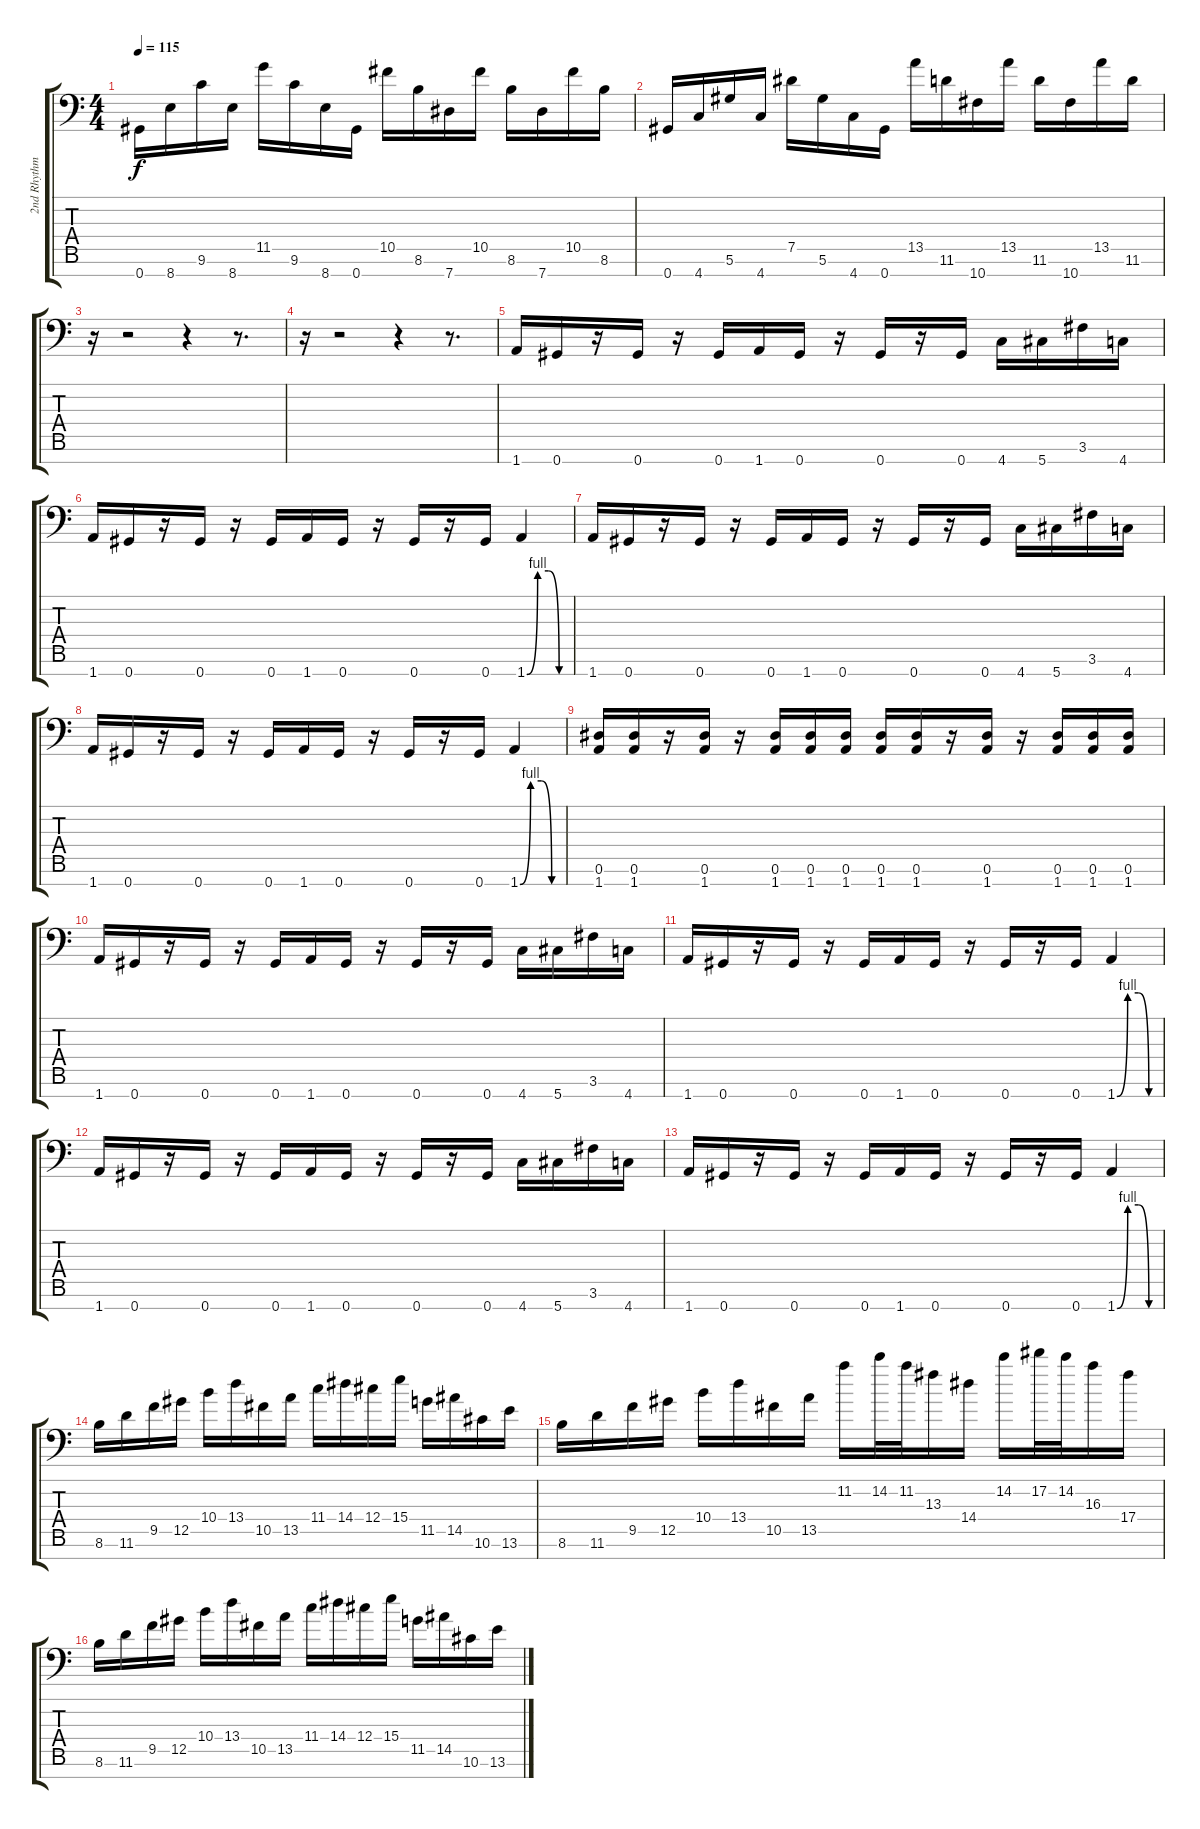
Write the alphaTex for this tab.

\track ("2nd Rhythm Guitar" "2nd Rhythm") {instrument distortionguitar}
\staff {score tabs}
\tuning (Eb4 Bb3 F3 Db3 Ab2 Eb2 Ab1) {hide}
\ts (4 4)
\tempo 115
\clef f4
\ks c
0.7.16{dy f} 8.7.16 9.6.16 8.7.16 11.5.16 9.6.16 8.7.16 0.7.16 10.5.16 8.6.16 7.7.16 10.5.16 8.6.16 7.7.16 10.5.16 8.6.16 |
0.7.16 4.7.16 5.6.16 4.7.16 7.5.16 5.6.16 4.7.16 0.7.16 13.5.16 11.6.16 10.7.16 13.5.16 11.6.16 10.7.16 13.5.16 11.6.16 |
r.16 r.2 r.4 r.8{d} |
r.16 r.2 r.4 r.8{d} |
1.7.16 0.7.16 r.16 0.7.16 r.16 0.7.16 1.7.16 0.7.16 r.16 0.7.16 r.16 0.7.16 4.7.16 5.7.16 3.6.16 4.7.16 |
1.7.16 0.7.16 r.16 0.7.16 r.16 0.7.16 1.7.16 0.7.16 r.16 0.7.16 r.16 0.7.16 1.7{be (custom 0 0 15 4 30 4 45 0 60 0)}.4 |
1.7.16 0.7.16 r.16 0.7.16 r.16 0.7.16 1.7.16 0.7.16 r.16 0.7.16 r.16 0.7.16 4.7.16 5.7.16 3.6.16 4.7.16 |
1.7.16 0.7.16 r.16 0.7.16 r.16 0.7.16 1.7.16 0.7.16 r.16 0.7.16 r.16 0.7.16 1.7{be (custom 0 0 15 4 30 4 45 0 60 0)}.4 |
(0.6 1.7).16 (0.6 1.7).16 r.16 (0.6 1.7).16 r.16 (0.6 1.7).16 (0.6 1.7).16 (0.6 1.7).16 (0.6 1.7).16 (0.6 1.7).16 r.16 (0.6 1.7).16 r.16 (0.6 1.7).16 (0.6 1.7).16 (0.6 1.7).16 |
1.7.16 0.7.16 r.16 0.7.16 r.16 0.7.16 1.7.16 0.7.16 r.16 0.7.16 r.16 0.7.16 4.7.16 5.7.16 3.6.16 4.7.16 |
1.7.16 0.7.16 r.16 0.7.16 r.16 0.7.16 1.7.16 0.7.16 r.16 0.7.16 r.16 0.7.16 1.7{be (custom 0 0 15 4 30 4 45 0 60 0)}.4 |
1.7.16 0.7.16 r.16 0.7.16 r.16 0.7.16 1.7.16 0.7.16 r.16 0.7.16 r.16 0.7.16 4.7.16 5.7.16 3.6.16 4.7.16 |
1.7.16 0.7.16 r.16 0.7.16 r.16 0.7.16 1.7.16 0.7.16 r.16 0.7.16 r.16 0.7.16 1.7{be (custom 0 0 15 4 30 4 45 0 60 0)}.4 |
8.6.16 11.6.16 9.5.16 12.5.16 10.4.16 13.4.16 10.5.16 13.5.16 11.4.16 14.4.16 12.4.16 15.4.16 11.5.16 14.5.16 10.6.16 13.6.16 |
8.6.16 11.6.16 9.5.16 12.5.16 10.4.16 13.4.16 10.5.16 13.5.16 11.2.16 14.2.32 11.2.32 13.3.16 14.4.16 14.2.16 17.2.32 14.2.32 16.3.16 17.4.16 |
8.6.16 11.6.16 9.5.16 12.5.16 10.4.16 13.4.16 10.5.16 13.5.16 11.4.16 14.4.16 12.4.16 15.4.16 11.5.16 14.5.16 10.6.16 13.6.16
